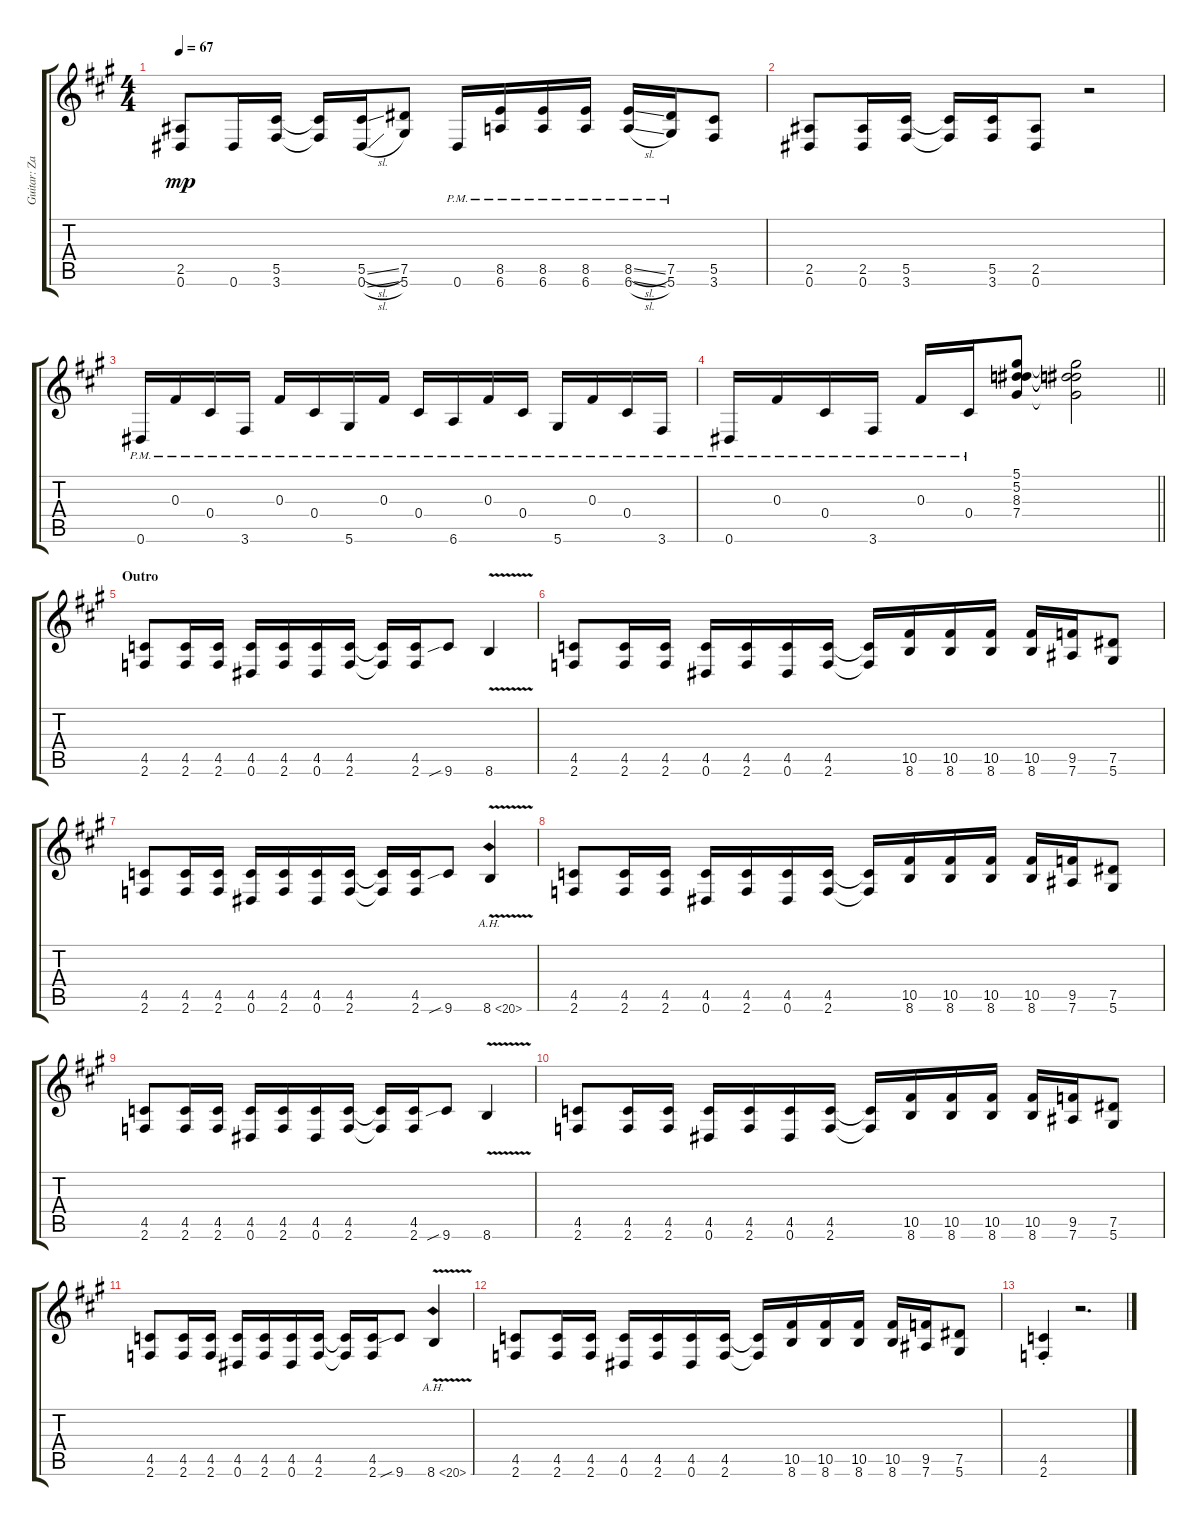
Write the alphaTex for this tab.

\track ("Guitar: Zakk" "Guitar: Za") {instrument electricguitarclean}
\staff {score tabs}
\tuning (Eb4 Bb3 Gb3 Db3 Ab2 Eb2) {hide}
\ts (4 4)
\tempo 67
\clef g2
\ks a
(2.5 0.6).8{dy mp} 0.6.16 (5.5 3.6).16 (5.5{t} 3.6{t}).16 (5.5{sl} 0.6{sl}).16 (7.5 5.6).8 0.6{pm}.16 (8.5{pm} 6.6{pm}).16 (8.5{pm} 6.6{pm}).16 (8.5{pm} 6.6{pm}).16 (8.5{sl pm} 6.6{sl pm}).16 (7.5{pm} 5.6{pm}).16 (5.5 3.6).8 |
(2.5 0.6).8 (2.5 0.6).16 (5.5 3.6).16 (5.5{t} 3.6{t}).16 (5.5 3.6).16 (2.5 0.6).8 r.2 |
0.6{pm}.16 0.3{pm}.16 0.4{pm}.16 3.6{pm}.16 0.3{pm}.16 0.4{pm}.16 5.6{pm}.16 0.3{pm}.16 0.4{pm}.16 6.6{pm}.16 0.3{pm}.16 0.4{pm}.16 5.6{pm}.16 0.3{pm}.16 0.4{pm}.16 3.6{pm}.16 |
\barLineRight lightlight
0.6{pm}.16 0.3{pm}.16 0.4{pm}.16 3.6{pm}.16 0.3{pm}.16 0.4{pm}.16 (5.1 5.2 8.3 7.4).8 (5.1{t} 5.2{t} 8.3{t} 7.4{t}).2 |
\section ("" "Outro")
(4.5 2.6).8 (4.5 2.6).16 (4.5 2.6).16 (4.5 0.6).16 (4.5 2.6).16 (4.5 0.6).16 (4.5 2.6).16 (4.5{t} 2.6{t}).16 (4.5 2.6).16 9.6{sib}.8 8.6{v}.4 |
(4.5 2.6).8 (4.5 2.6).16 (4.5 2.6).16 (4.5 0.6).16 (4.5 2.6).16 (4.5 0.6).16 (4.5 2.6).16 (4.5{t} 2.6{t}).16 (10.5 8.6).16 (10.5 8.6).16 (10.5 8.6).16 (10.5 8.6).16 (9.5 7.6).16 (7.5 5.6).8 |
(4.5 2.6).8 (4.5 2.6).16 (4.5 2.6).16 (4.5 0.6).16 (4.5 2.6).16 (4.5 0.6).16 (4.5 2.6).16 (4.5{t} 2.6{t}).16 (4.5 2.6).16 9.6{sib}.8 8.6{ah 12 v}.4 |
(4.5 2.6).8 (4.5 2.6).16 (4.5 2.6).16 (4.5 0.6).16 (4.5 2.6).16 (4.5 0.6).16 (4.5 2.6).16 (4.5{t} 2.6{t}).16 (10.5 8.6).16 (10.5 8.6).16 (10.5 8.6).16 (10.5 8.6).16 (9.5 7.6).16 (7.5 5.6).8 |
(4.5 2.6).8 (4.5 2.6).16 (4.5 2.6).16 (4.5 0.6).16 (4.5 2.6).16 (4.5 0.6).16 (4.5 2.6).16 (4.5{t} 2.6{t}).16 (4.5 2.6).16 9.6{sib}.8 8.6{v}.4 |
(4.5 2.6).8 (4.5 2.6).16 (4.5 2.6).16 (4.5 0.6).16 (4.5 2.6).16 (4.5 0.6).16 (4.5 2.6).16 (4.5{t} 2.6{t}).16 (10.5 8.6).16 (10.5 8.6).16 (10.5 8.6).16 (10.5 8.6).16 (9.5 7.6).16 (7.5 5.6).8 |
(4.5 2.6).8 (4.5 2.6).16 (4.5 2.6).16 (4.5 0.6).16 (4.5 2.6).16 (4.5 0.6).16 (4.5 2.6).16 (4.5{t} 2.6{t}).16 (4.5 2.6).16 9.6{sib}.8 8.6{ah 12 v}.4 |
(4.5 2.6).8 (4.5 2.6).16 (4.5 2.6).16 (4.5 0.6).16 (4.5 2.6).16 (4.5 0.6).16 (4.5 2.6).16 (4.5{t} 2.6{t}).16 (10.5 8.6).16 (10.5 8.6).16 (10.5 8.6).16 (10.5 8.6).16 (9.5 7.6).16 (7.5 5.6).8 |
(4.5{st} 2.6{st}).4 r.2{d}
